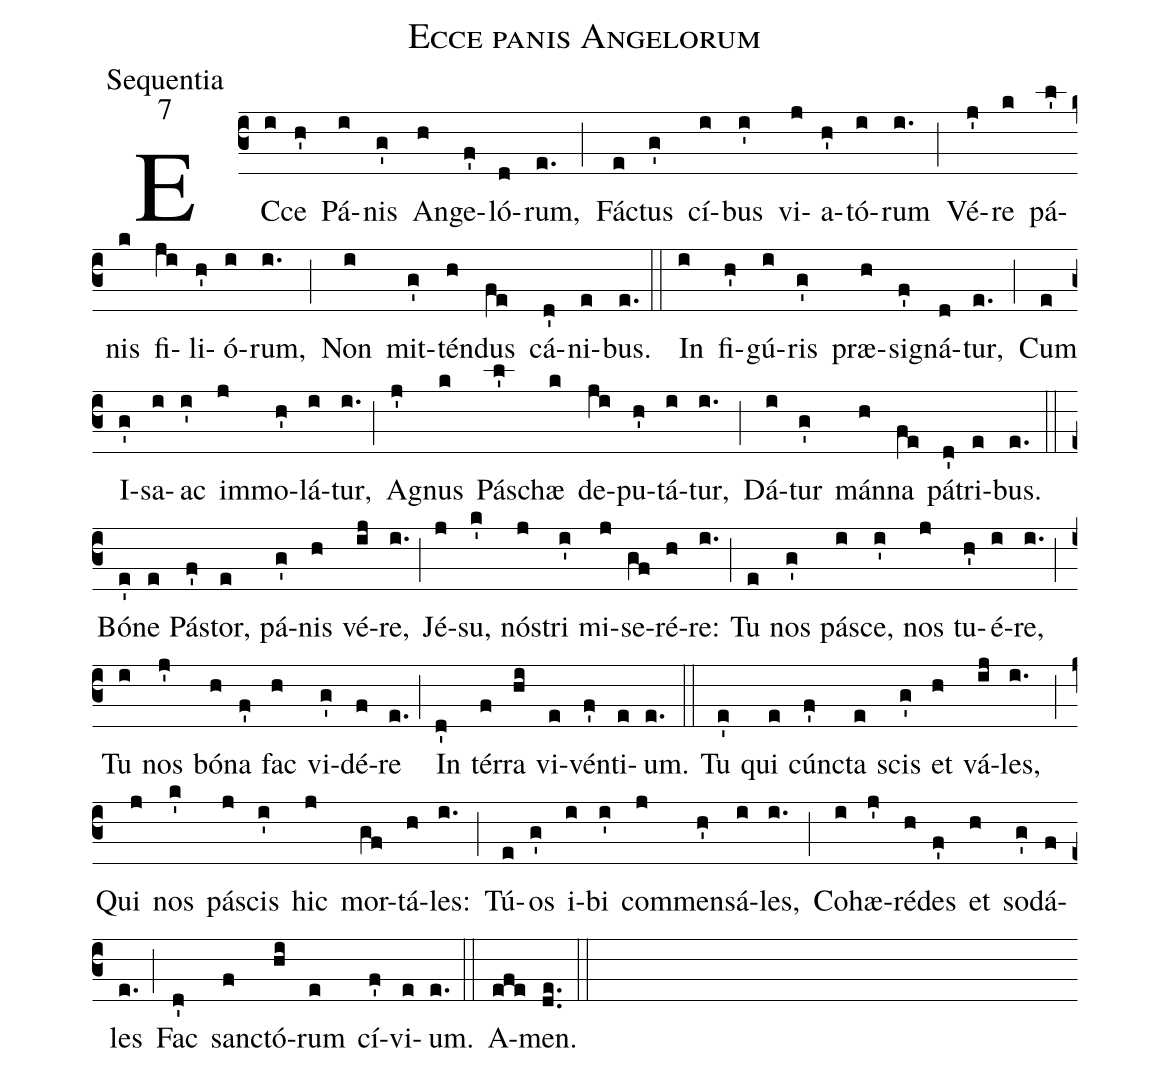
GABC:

name:Ecce panis Angelorum;
office-part:Sequentia;
mode:7;
%%
(c3) EC(i)ce(h') Pá(i)nis(g') An(h)ge(f')ló(d)rum,(e.) (;)
Fác(e)tus(g') cí(i)bus(i') vi(j)a(h')tó(i)rum(i.) (;)
Vé(j')re(k) pá(l')nis(k) fi(ji)li(h')ó(i)rum,(i.) (;)
Non(i) mit(g')tén(h)dus(fe) cá(d')ni(e)bus.(e.) (::)

In(i) fi(h')gú(i)ris(g') præ(h)si(f')gná(d)tur,(e.) (;)
Cum(e) I(g')sa(i)ac(i') im(j)mo(h')lá(i)tur,(i.) (;)
A(j')gnus(k) Pá(l')schæ(k) de(ji)pu(h')tá(i)tur,(i.) (;)
Dá(i)tur(g') mán(h)na(fe) pá(d')tri(e)bus.(e.) (::)

Bó(e')ne(e) Pás(f')tor,(e) pá(g')nis(h) vé(ij)re,(i.) (;)
Jé(j)su,(k') nós(j)tri(i') mi(j)se(gf)ré(h)re:(i.) (;)
Tu(e) nos(g') pá(i)sce,(i') nos(j) tu(h')é(i)re,(i.) (;)
Tu(i) nos(j') bó(h)na(f') fac(h) vi(g')dé(f)re(e.) (;)
In(d') tér(f)ra(hi) vi(e)vén(f')ti(e)um.(e.) (::)

Tu(e') qui(e) cúnc(f')ta(e) scis(g') et(h) vá(ij)les,(i.) (;)
Qui(j) nos(k') pá(j)scis(i') hic(j) mor(gf)tá(h)les:(i.) (;)
Tú(e)os(g') i(i)bi(i') com(j)men(h')sá(i)les,(i.) (;)
Co(i)hæ(j')ré(h)des(f') et(h) so(g')dá(f)les(e.) (;)
Fac(d') sanc(f)tó(hi)rum(e) cí(f')vi(e)um.(e.) (::)
A(efe)men.(de..) (::)
